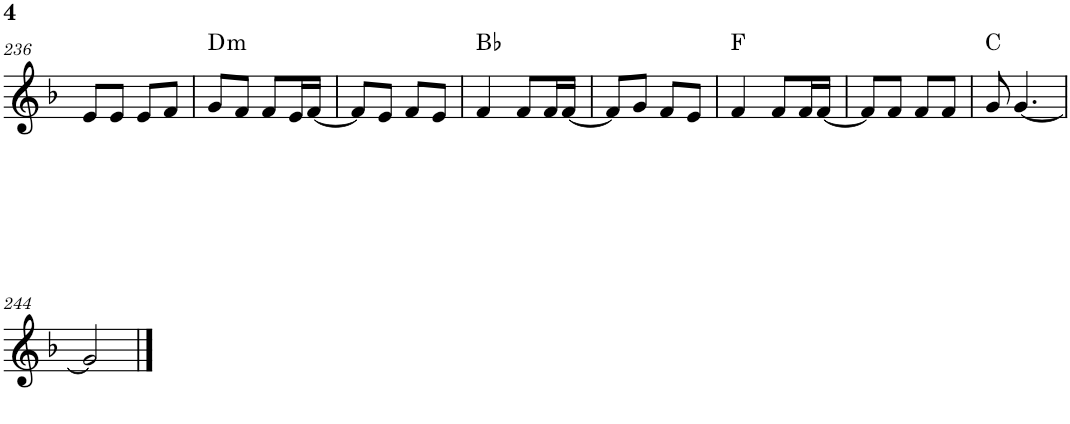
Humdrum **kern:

**kern	**harte
*part1	*part1
*staff1	*
*I"Piano	*
*I'Pno.	*
!!LO:PB:g=z
*clefG2	*
*k[b-]	*
*M2/4	*
=236	=236
8e/L	.
8e/J	.
8e/L	.
8f/J	.
=237	=237
!	!LO:H:kt=m
8g/L	D:min
8f/J	.
8f/L	.
16e/L	.
[16f/JJ	.
=238	=238
8f/L]	.
8e/J	.
8f/L	.
8e/J	.
=239	=239
4f/	Bb:maj
8f/L	.
16f/L	.
[16f/JJ	.
=240	=240
8f/L]	.
8g/J	.
8f/L	.
8e/J	.
=241	=241
4f/	F:maj
8f/L	.
16f/L	.
[16f/JJ	.
=242	=242
8f/L]	.
8f/J	.
8f/L	.
8f/J	.
=243	=243
8g/	C:maj
[4.g/	.
!!LO:LB:g=z
=244	=244
2g/]	.
==	==
*-	*-
